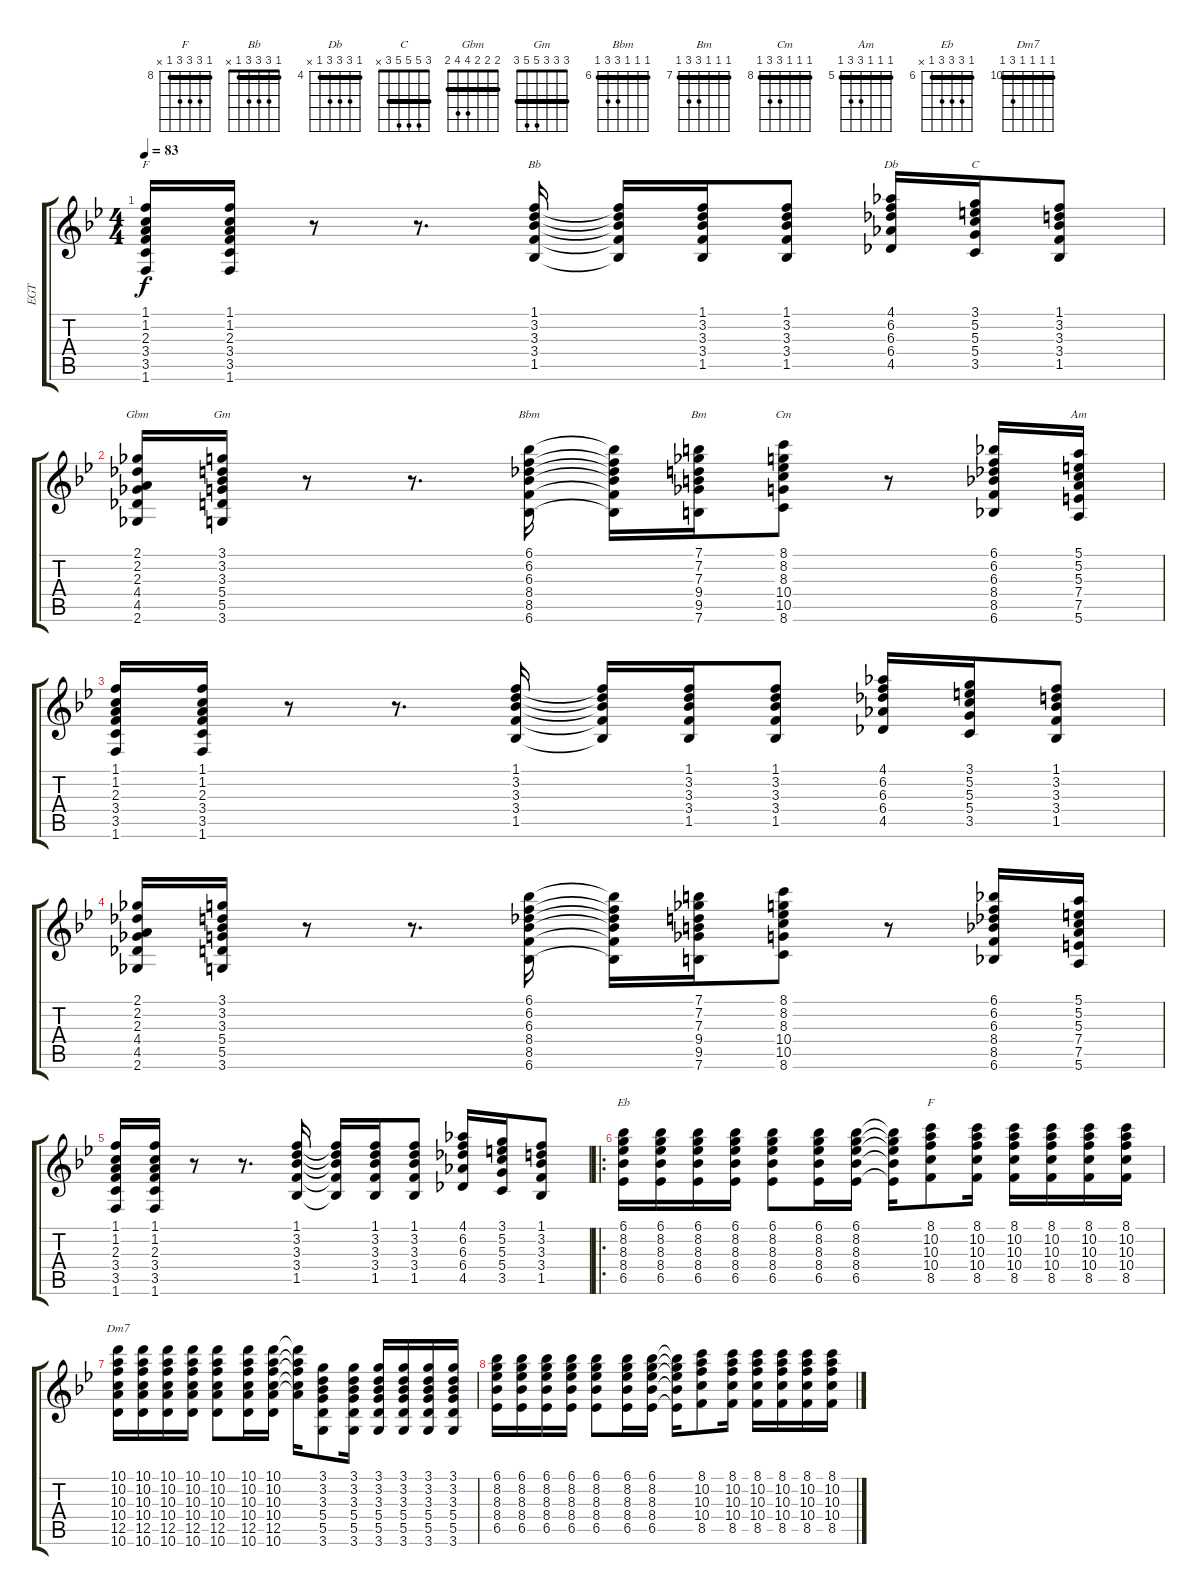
\track ("EGT" "EGT") {instrument overdrivenguitar}
\staff {score tabs}
\tuning (E4 B3 G3 D3 A2 E2) {hide}
\chord ("F" 1 1 2 3 3 1) {barre 1}
\chord ("Bb" 1 3 3 3 1 x) {barre 1}
\chord ("Db" 4 6 6 6 4 x) {firstfret 4 barre 4}
\chord ("C" 3 5 5 5 3 x) {barre 3}
\chord ("Gbm" 2 2 2 4 4 2) {barre 2}
\chord ("Gm" 3 3 3 5 5 3) {barre 3}
\chord ("Bbm" 6 6 6 8 8 6) {firstfret 6 barre 6}
\chord ("Bm" 7 7 7 9 9 7) {firstfret 7 barre 7}
\chord ("Cm" 8 8 8 10 10 8) {firstfret 8 barre 8}
\chord ("Am" 5 5 5 7 7 5) {firstfret 5 barre 5}
\chord ("Eb" 6 8 8 8 6 x) {firstfret 6 barre 6}
\chord ("F" 8 10 10 10 8 x) {firstfret 8 barre 8}
\chord ("Dm7" 10 10 10 10 12 10) {firstfret 10 barre 10}
\ts (4 4)
\tempo 83
\clef g2
\ks gminor
(1.1 1.2 2.3 3.4 3.5 1.6).16{ch "F" dy f} (1.1 1.2 2.3 3.4 3.5 1.6).16 r.8 r.8{d} (1.1 3.2 3.3 3.4 1.5).16{ch "Bb"} (1.1{t} 3.2{t} 3.3{t} 3.4{t} 1.5{t}).16 (1.1 3.2 3.3 3.4 1.5).16 (1.1 3.2 3.3 3.4 1.5).8 (4.1 6.2 6.3 6.4 4.5).16{ch "Db"} (3.1 5.2 5.3 5.4 3.5).16{ch "C"} (1.1 3.2 3.3 3.4 1.5).8 |
(2.1 2.2 2.3 4.4 4.5 2.6).16{ch "Gbm"} (3.1 3.2 3.3 5.4 5.5 3.6).16{ch "Gm"} r.8 r.8{d} (6.1 6.2 6.3 8.4 8.5 6.6).16{ch "Bbm"} (6.1{t} 6.2{t} 6.3{t} 8.4{t} 8.5{t} 6.6{t}).16 (7.1 7.2 7.3 9.4 9.5 7.6).16{ch "Bm"} (8.1 8.2 8.3 10.4 10.5 8.6).8{ch "Cm"} r.8 (6.1 6.2 6.3 8.4 8.5 6.6).16 (5.1 5.2 5.3 7.4 7.5 5.6).16{ch "Am"} |
(1.1 1.2 2.3 3.4 3.5 1.6).16 (1.1 1.2 2.3 3.4 3.5 1.6).16 r.8 r.8{d} (1.1 3.2 3.3 3.4 1.5).16 (1.1{t} 3.2{t} 3.3{t} 3.4{t} 1.5{t}).16 (1.1 3.2 3.3 3.4 1.5).16 (1.1 3.2 3.3 3.4 1.5).8 (4.1 6.2 6.3 6.4 4.5).16 (3.1 5.2 5.3 5.4 3.5).16 (1.1 3.2 3.3 3.4 1.5).8 |
(2.1 2.2 2.3 4.4 4.5 2.6).16 (3.1 3.2 3.3 5.4 5.5 3.6).16 r.8 r.8{d} (6.1 6.2 6.3 8.4 8.5 6.6).16 (6.1{t} 6.2{t} 6.3{t} 8.4{t} 8.5{t} 6.6{t}).16 (7.1 7.2 7.3 9.4 9.5 7.6).16 (8.1 8.2 8.3 10.4 10.5 8.6).8 r.8 (6.1 6.2 6.3 8.4 8.5 6.6).16 (5.1 5.2 5.3 7.4 7.5 5.6).16 |
(1.1 1.2 2.3 3.4 3.5 1.6).16 (1.1 1.2 2.3 3.4 3.5 1.6).16 r.8 r.8{d} (1.1 3.2 3.3 3.4 1.5).16 (1.1{t} 3.2{t} 3.3{t} 3.4{t} 1.5{t}).16 (1.1 3.2 3.3 3.4 1.5).16 (1.1 3.2 3.3 3.4 1.5).8 (4.1 6.2 6.3 6.4 4.5).16 (3.1 5.2 5.3 5.4 3.5).16 (1.1 3.2 3.3 3.4 1.5).8 |
\ro
(6.1 8.2 8.3 8.4 6.5).16{ch "Eb"} (6.1 8.2 8.3 8.4 6.5).16 (6.1 8.2 8.3 8.4 6.5).16 (6.1 8.2 8.3 8.4 6.5).16 (6.1 8.2 8.3 8.4 6.5).8 (6.1 8.2 8.3 8.4 6.5).16 (6.1 8.2 8.3 8.4 6.5).16 (6.1{t} 8.2{t} 8.3{t} 8.4{t} 6.5{t}).16 (8.1 10.2 10.3 10.4 8.5).8{ch "F"} (8.1 10.2 10.3 10.4 8.5).16 (8.1 10.2 10.3 10.4 8.5).16 (8.1 10.2 10.3 10.4 8.5).16 (8.1 10.2 10.3 10.4 8.5).16 (8.1 10.2 10.3 10.4 8.5).16 |
(10.1 10.2 10.3 10.4 12.5 10.6).16{ch "Dm7"} (10.1 10.2 10.3 10.4 12.5 10.6).16 (10.1 10.2 10.3 10.4 12.5 10.6).16 (10.1 10.2 10.3 10.4 12.5 10.6).16 (10.1 10.2 10.3 10.4 12.5 10.6).8 (10.1 10.2 10.3 10.4 12.5 10.6).16 (10.1 10.2 10.3 10.4 12.5 10.6).16 (10.1{t} 10.2{t} 10.3{t} 10.4{t} 12.5{t}).16 (3.1 3.2 3.3 5.4 5.5 3.6).8 (3.1 3.2 3.3 5.4 5.5 3.6).16 (3.1 3.2 3.3 5.4 5.5 3.6).16 (3.1 3.2 3.3 5.4 5.5 3.6).16 (3.1 3.2 3.3 5.4 5.5 3.6).16 (3.1 3.2 3.3 5.4 5.5 3.6).16 |
(6.1 8.2 8.3 8.4 6.5).16 (6.1 8.2 8.3 8.4 6.5).16 (6.1 8.2 8.3 8.4 6.5).16 (6.1 8.2 8.3 8.4 6.5).16 (6.1 8.2 8.3 8.4 6.5).8 (6.1 8.2 8.3 8.4 6.5).16 (6.1 8.2 8.3 8.4 6.5).16 (6.1{t} 8.2{t} 8.3{t} 8.4{t} 6.5{t}).16 (8.1 10.2 10.3 10.4 8.5).8 (8.1 10.2 10.3 10.4 8.5).16 (8.1 10.2 10.3 10.4 8.5).16 (8.1 10.2 10.3 10.4 8.5).16 (8.1 10.2 10.3 10.4 8.5).16 (8.1 10.2 10.3 10.4 8.5).16
